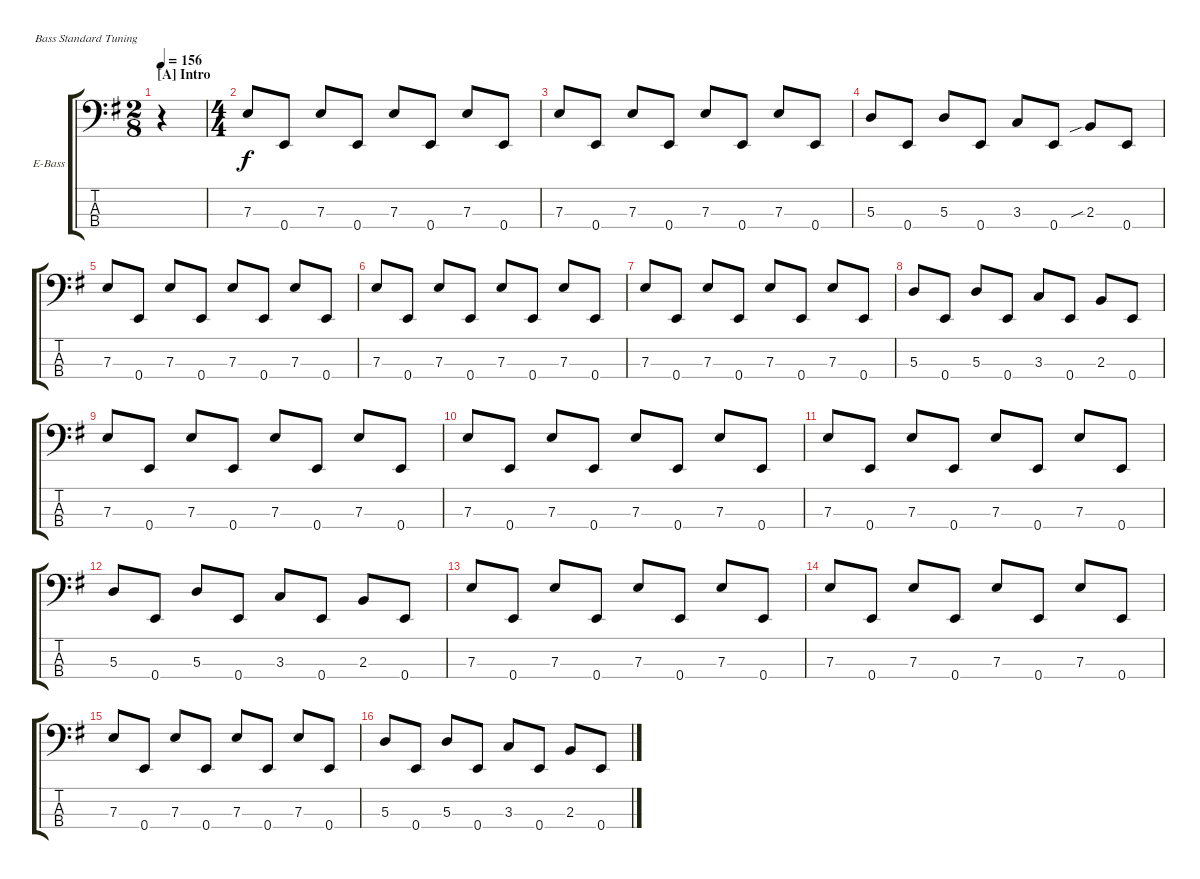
\bracketExtendMode groupsimilarinstruments
\firstSystemTrackNameOrientation horizontal
\otherSystemsTrackNameOrientation horizontal
\track ("Bass" "E-Bass") {instrument electricbassfinger}
\staff {score tabs}
\tuning (G2 D2 A1 E1)
\ts (2 8)
\section ("A" "Intro")
\tempo 156
\clef f4
\scale
1.08575
\ks g
r.4{dy f instrument electricbassfinger} |
\ts (4 4)
\scale
0.91425 7.3.8 0.4.8 7.3.8 0.4.8 7.3.8 0.4.8 7.3.8 0.4.8 |
\scale
1.05549 7.3.8 0.4.8 7.3.8 0.4.8 7.3.8 0.4.8 7.3.8 0.4.8 |
\scale
0.944515 5.3.8 0.4.8 5.3.8 0.4.8 3.3.8 0.4.8 2.3{sib}.8 0.4.8 |
\scale
1.05549 7.3.8 0.4.8 7.3.8 0.4.8 7.3.8 0.4.8 7.3.8 0.4.8 |
\scale
0.944515 7.3.8 0.4.8 7.3.8 0.4.8 7.3.8 0.4.8 7.3.8 0.4.8 |
\scale
1.05549 7.3.8 0.4.8 7.3.8 0.4.8 7.3.8 0.4.8 7.3.8 0.4.8 |
\scale
0.944515 5.3.8 0.4.8 5.3.8 0.4.8 3.3.8 0.4.8 2.3.8 0.4.8 |
\scale
1.05549 7.3.8 0.4.8 7.3.8 0.4.8 7.3.8 0.4.8 7.3.8 0.4.8 |
\scale
0.944515 7.3.8 0.4.8 7.3.8 0.4.8 7.3.8 0.4.8 7.3.8 0.4.8 |
\scale
1.05549 7.3.8 0.4.8 7.3.8 0.4.8 7.3.8 0.4.8 7.3.8 0.4.8 |
\scale
0.944515 5.3.8 0.4.8 5.3.8 0.4.8 3.3.8 0.4.8 2.3.8 0.4.8 |
\scale
1.05549 7.3.8 0.4.8 7.3.8 0.4.8 7.3.8 0.4.8 7.3.8 0.4.8 |
\scale
0.944515 7.3.8 0.4.8 7.3.8 0.4.8 7.3.8 0.4.8 7.3.8 0.4.8 |
\scale
1.05549 7.3.8 0.4.8 7.3.8 0.4.8 7.3.8 0.4.8 7.3.8 0.4.8 |
\scale
0.944515 5.3.8 0.4.8 5.3.8 0.4.8 3.3.8 0.4.8 2.3.8 0.4.8
